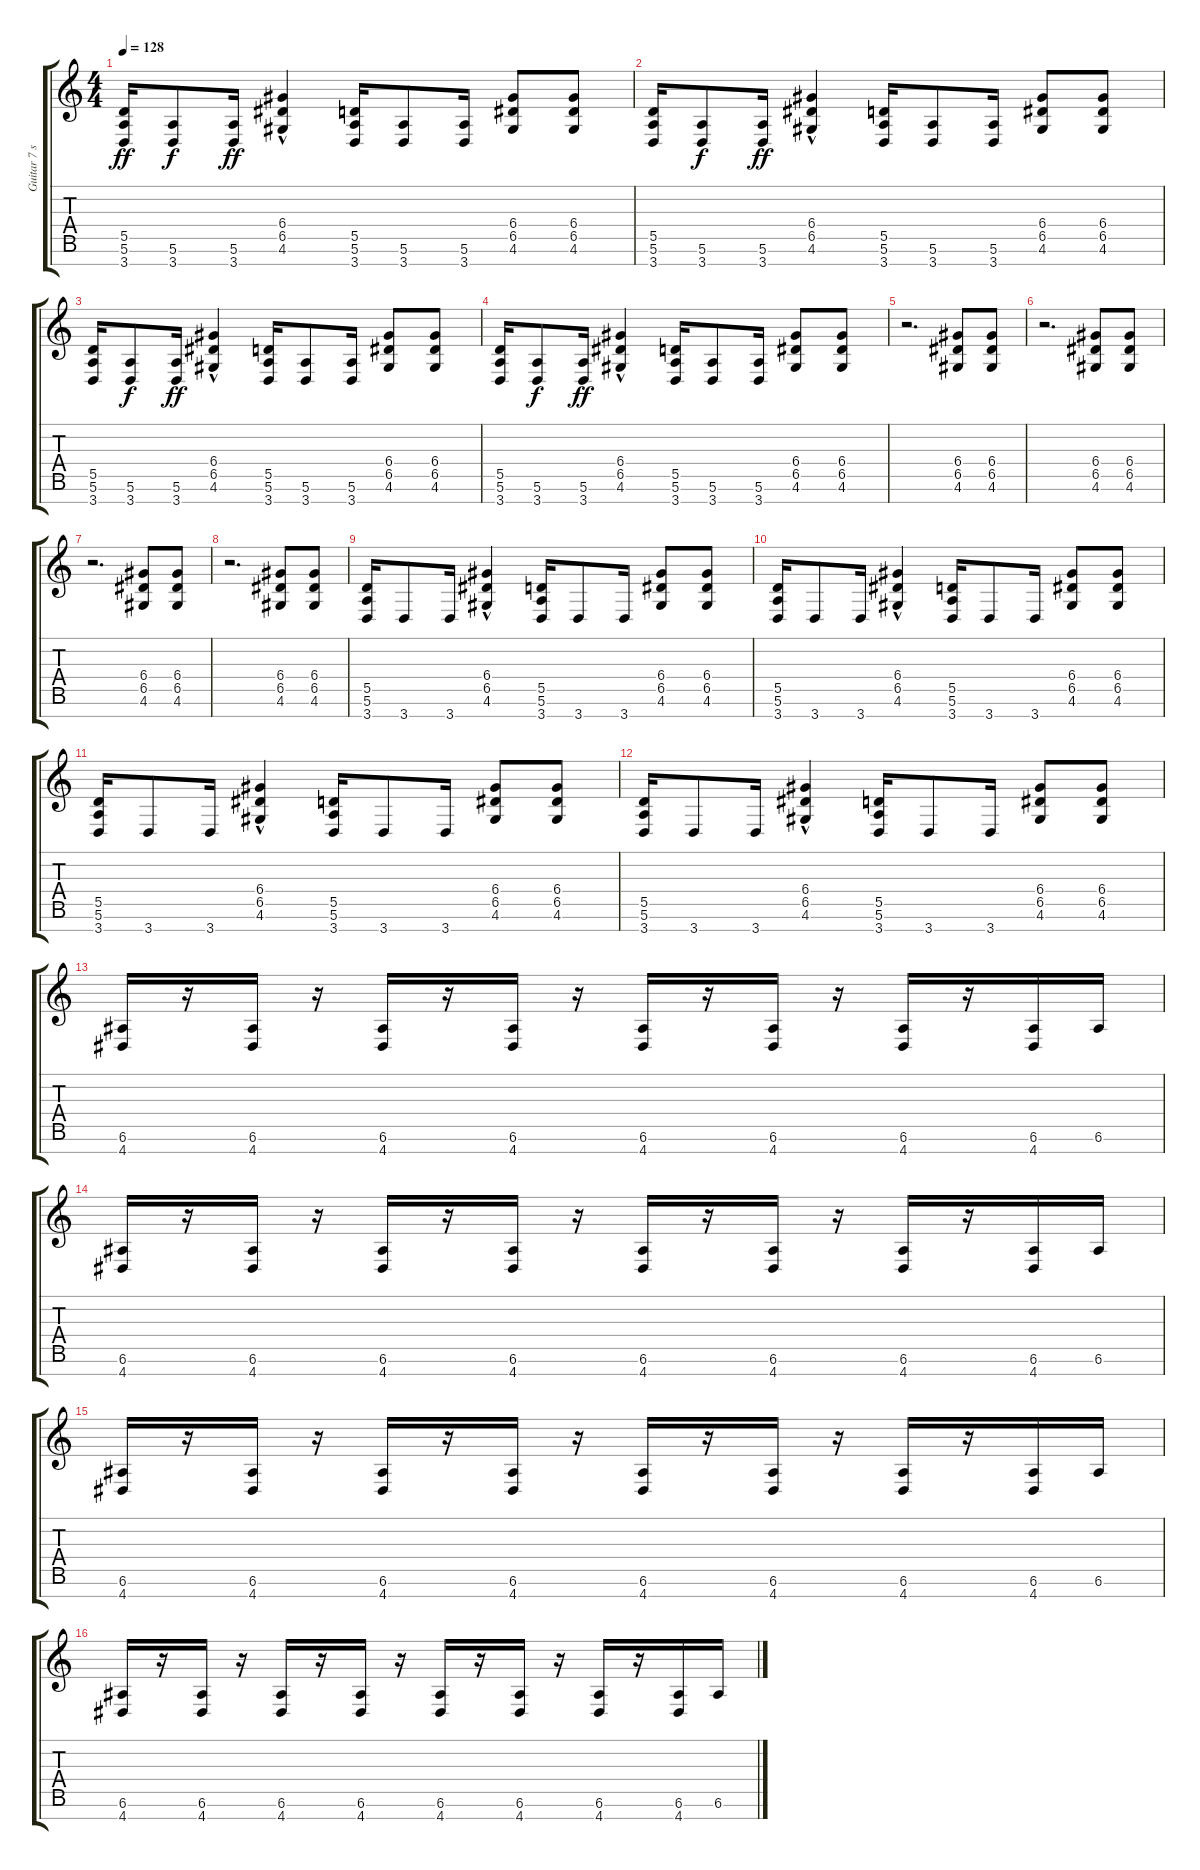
\track ("Guitar 7 strings" "Guitar 7 s") {instrument distortionguitar}
\staff {score tabs}
\tuning (E4 B3 G3 D3 A2 E2 B1) {hide}
\ts (4 4)
\tempo 128
\clef g2
\ks c
(5.5 5.6 3.7).16{dy ff} (5.6 3.7).8{dy f} (5.6 3.7).16{dy ff} (6.4{hac} 6.5{hac} 4.6{hac}).4 (5.5 5.6 3.7).16 (5.6 3.7).8 (5.6 3.7).16 (6.4 6.5 4.6).8 (6.4 6.5 4.6).8 |
(5.5 5.6 3.7).16 (5.6 3.7).8{dy f} (5.6 3.7).16{dy ff} (6.4{hac} 6.5{hac} 4.6{hac}).4 (5.5 5.6 3.7).16 (5.6 3.7).8 (5.6 3.7).16 (6.4 6.5 4.6).8 (6.4 6.5 4.6).8 |
(5.5 5.6 3.7).16 (5.6 3.7).8{dy f} (5.6 3.7).16{dy ff} (6.4{hac} 6.5{hac} 4.6{hac}).4 (5.5 5.6 3.7).16 (5.6 3.7).8 (5.6 3.7).16 (6.4 6.5 4.6).8 (6.4 6.5 4.6).8 |
(5.5 5.6 3.7).16 (5.6 3.7).8{dy f} (5.6 3.7).16{dy ff} (6.4{hac} 6.5{hac} 4.6{hac}).4 (5.5 5.6 3.7).16 (5.6 3.7).8 (5.6 3.7).16 (6.4 6.5 4.6).8 (6.4 6.5 4.6).8 |
r.2{d} (6.4 6.5 4.6).8 (6.4 6.5 4.6).8 |
r.2{d} (6.4 6.5 4.6).8 (6.4 6.5 4.6).8 |
r.2{d} (6.4 6.5 4.6).8 (6.4 6.5 4.6).8 |
r.2{d} (6.4 6.5 4.6).8 (6.4 6.5 4.6).8 |
(5.5 5.6 3.7).16 3.7.8 3.7.16 (6.4{hac} 6.5{hac} 4.6{hac}).4 (5.5 5.6 3.7).16 3.7.8 3.7.16 (6.4 6.5 4.6).8 (6.4 6.5 4.6).8 |
(5.5 5.6 3.7).16 3.7.8 3.7.16 (6.4{hac} 6.5{hac} 4.6{hac}).4 (5.5 5.6 3.7).16 3.7.8 3.7.16 (6.4 6.5 4.6).8 (6.4 6.5 4.6).8 |
(5.5 5.6 3.7).16 3.7.8 3.7.16 (6.4{hac} 6.5{hac} 4.6{hac}).4 (5.5 5.6 3.7).16 3.7.8 3.7.16 (6.4 6.5 4.6).8 (6.4 6.5 4.6).8 |
(5.5 5.6 3.7).16 3.7.8 3.7.16 (6.4{hac} 6.5{hac} 4.6{hac}).4 (5.5 5.6 3.7).16 3.7.8 3.7.16 (6.4 6.5 4.6).8 (6.4 6.5 4.6).8 |
(6.6 4.7).16 r.16 (6.6 4.7).16 r.16 (6.6 4.7).16 r.16 (6.6 4.7).16 r.16 (6.6 4.7).16 r.16 (6.6 4.7).16 r.16 (6.6 4.7).16 r.16 (6.6 4.7).16 6.6.16 |
(6.6 4.7).16 r.16 (6.6 4.7).16 r.16 (6.6 4.7).16 r.16 (6.6 4.7).16 r.16 (6.6 4.7).16 r.16 (6.6 4.7).16 r.16 (6.6 4.7).16 r.16 (6.6 4.7).16 6.6.16 |
(6.6 4.7).16 r.16 (6.6 4.7).16 r.16 (6.6 4.7).16 r.16 (6.6 4.7).16 r.16 (6.6 4.7).16 r.16 (6.6 4.7).16 r.16 (6.6 4.7).16 r.16 (6.6 4.7).16 6.6.16 |
(6.6 4.7).16 r.16 (6.6 4.7).16 r.16 (6.6 4.7).16 r.16 (6.6 4.7).16 r.16 (6.6 4.7).16 r.16 (6.6 4.7).16 r.16 (6.6 4.7).16 r.16 (6.6 4.7).16 6.6.16
